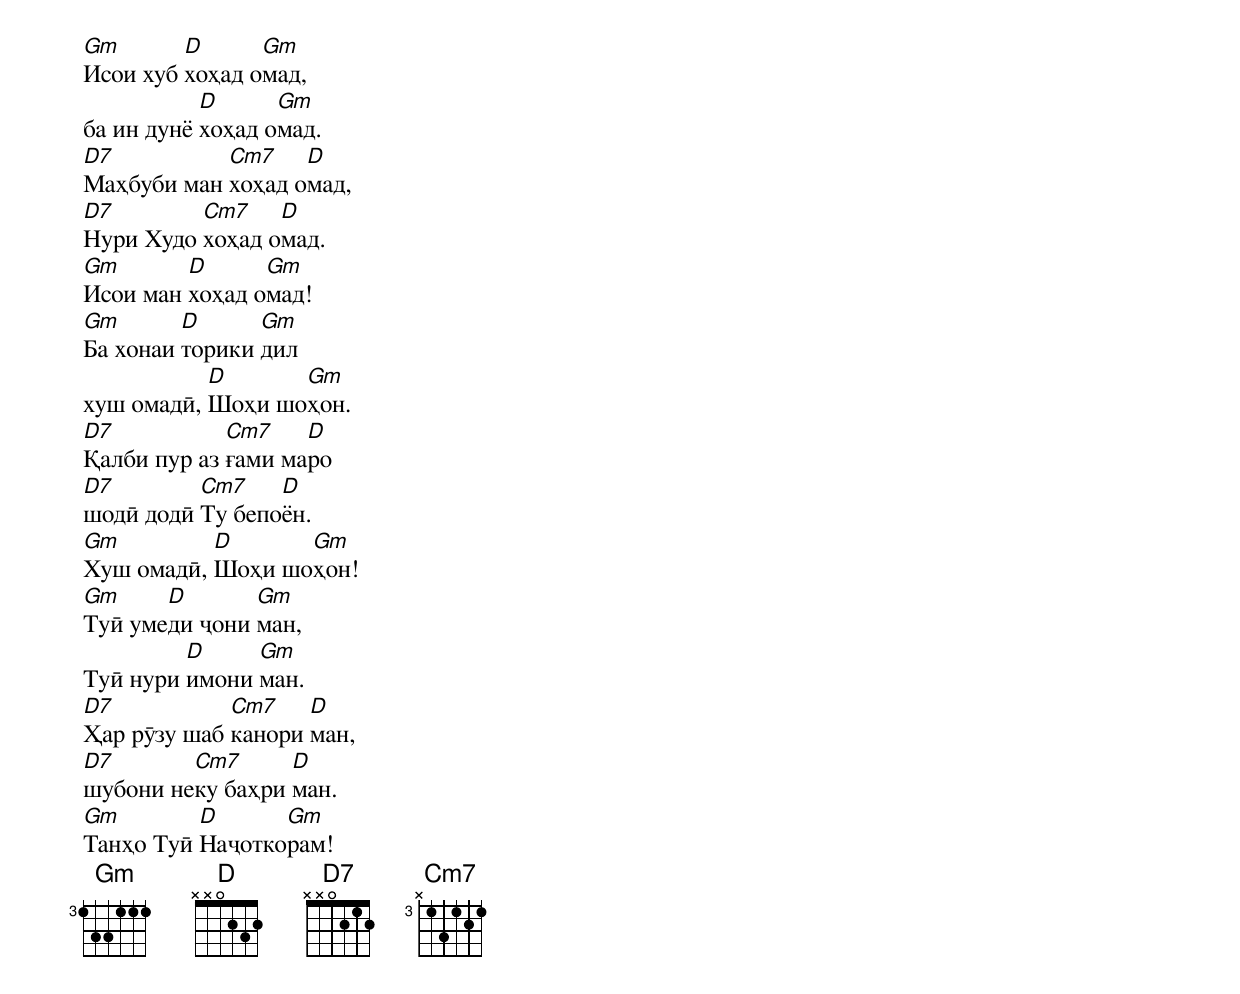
[Gm]Исои хуб [D]хоҳад о[Gm]мад,
ба ин дунё [D]хоҳад о[Gm]мад.
[D7]Маҳбуби ман [Cm7]хоҳад о[D]мад,
[D7]Нури Худо [Cm7]хоҳад о[D]мад.
[Gm]Исои ман [D]хоҳад о[Gm]мад!
[Gm]Ба хонаи [D]торики [Gm]дил
хуш омадӣ, [D]Шоҳи шо[Gm]ҳон.
[D7]Қалби пур аз [Cm7]ғами ма[D]ро
[D7]шодӣ додӣ [Cm7]Ту бепо[D]ён.
[Gm]Хуш омадӣ, [D]Шоҳи шо[Gm]ҳон!
[Gm]Туӣ уме[D]ди ҷони [Gm]ман,
Туӣ нури [D]имони [Gm]ман.
[D7]Ҳар рӯзу шаб [Cm7]канори [D]ман,
[D7]шубони не[Cm7]ку баҳри [D]ман.
[Gm]Танҳо Туӣ [D]Наҷотко[Gm]рам!
